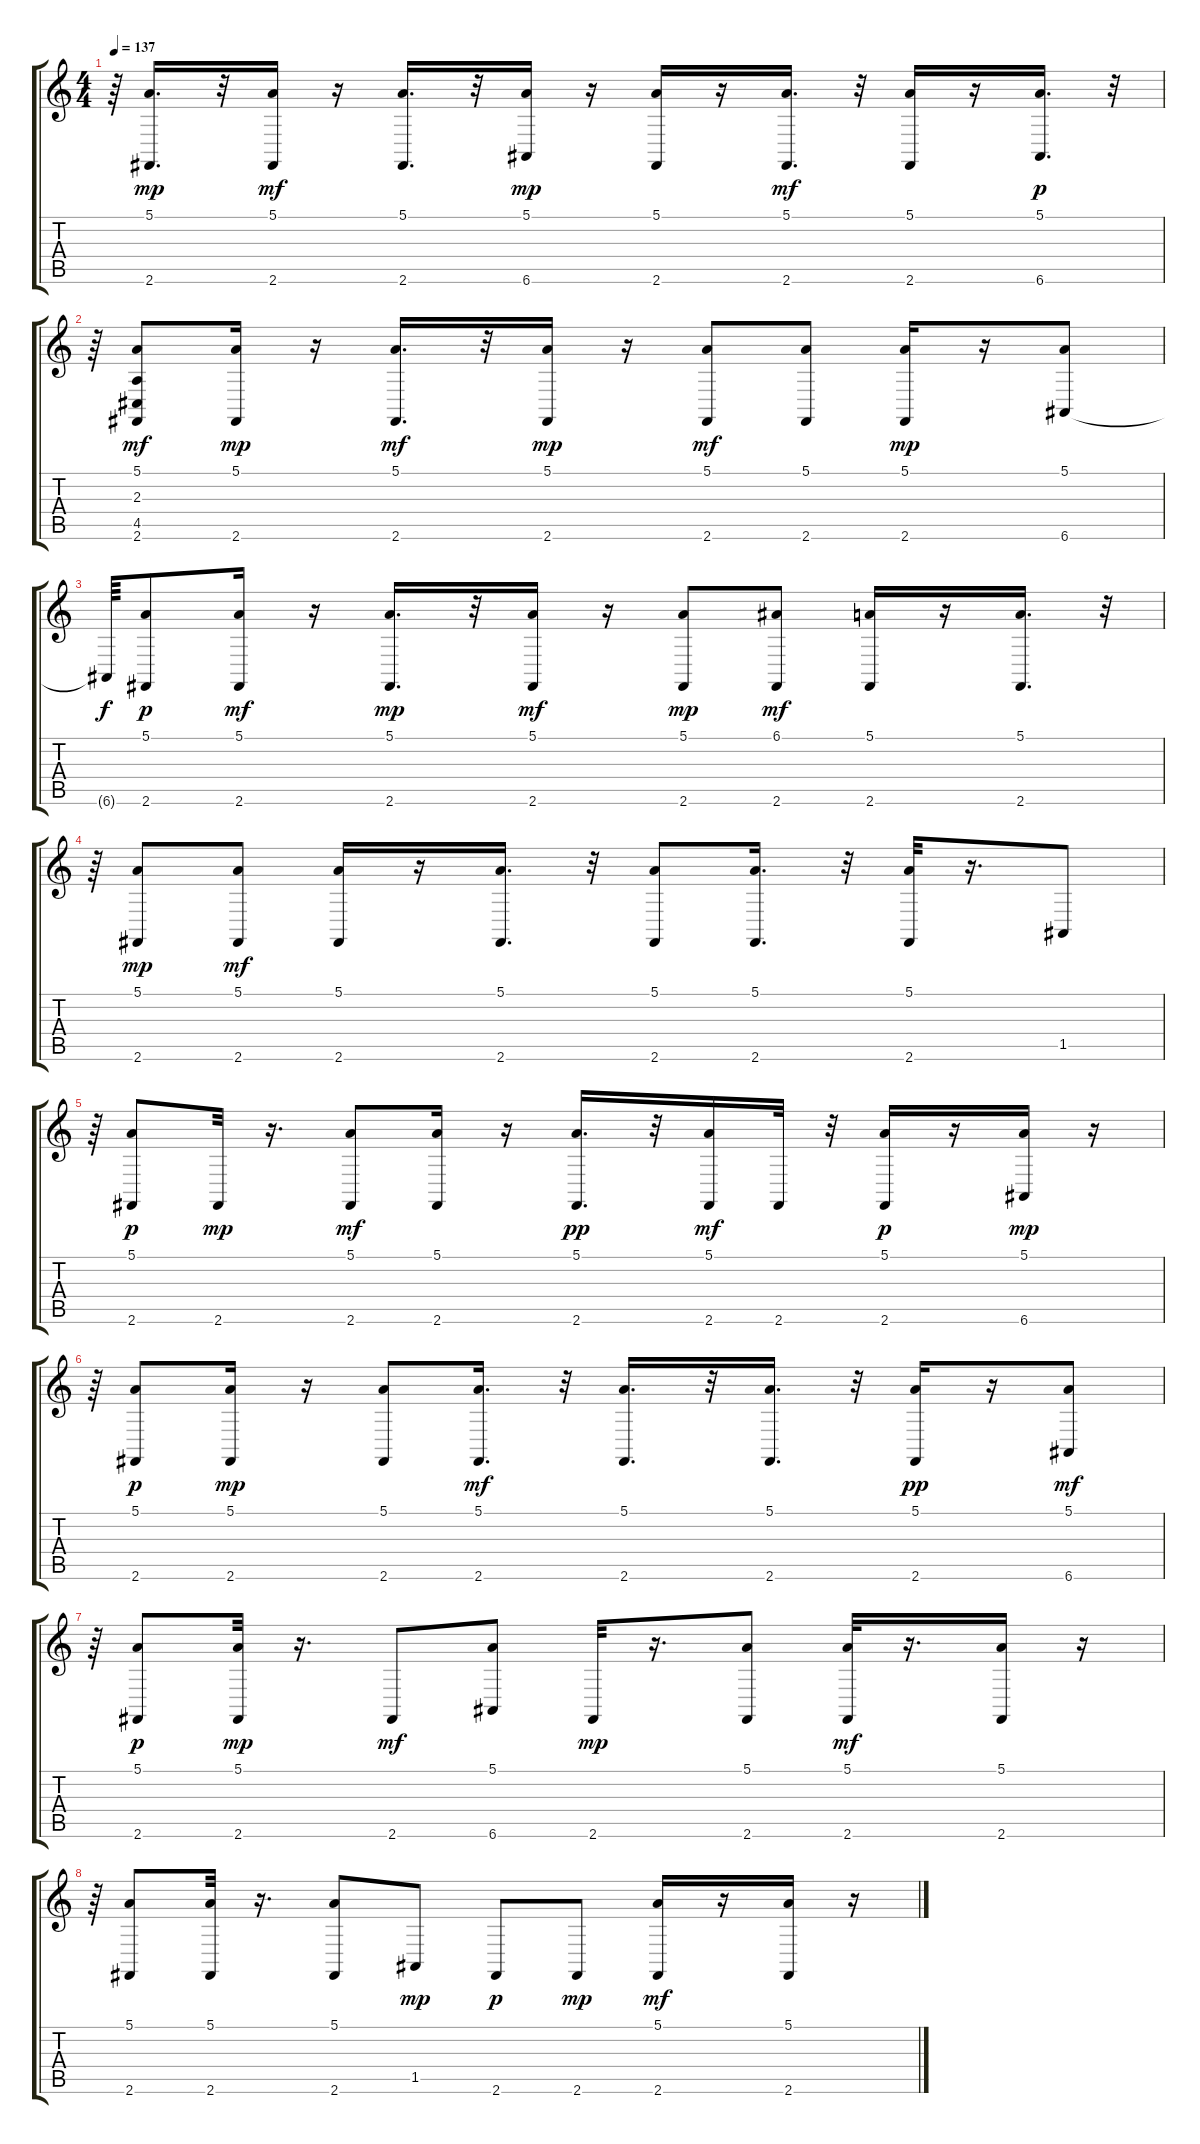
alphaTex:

\track "" {instrument acousticgrandpiano}
\staff {score tabs}
\tuning (E4 B3 G3 D3 A2 E2) {hide}
\ts (4 4)
\tempo 137
\clef g2
\ks c
r.64{dy mp} (5.1 2.6).16{d} r.32 (5.1 2.6).16{dy mf} r.16 (5.1 2.6).16{d} r.32 (5.1 6.6).16{dy mp} r.16 (5.1 2.6).16 r.16 (5.1 2.6).16{d dy mf} r.32 (5.1 2.6).16 r.16 (5.1 6.6).16{d dy p} r.32 |
r.64 (5.1 2.3 4.5 2.6).8{dy mf} (5.1 2.6).16{dy mp} r.16 (5.1 2.6).16{d dy mf} r.32 (5.1 2.6).16{dy mp} r.16 (5.1 2.6).8{dy mf} (5.1 2.6).8 (5.1 2.6).16{dy mp} r.16 (5.1 6.6).8 |
6.6{t}.64{dy f} (5.1 2.6).8{dy p} (5.1 2.6).16{dy mf} r.16 (5.1 2.6).16{d dy mp} r.32 (5.1 2.6).16{dy mf} r.16 (5.1 2.6).8{dy mp} (6.1 2.6).8{dy mf} (5.1 2.6).16 r.16 (5.1 2.6).16{d} r.32 |
r.64 (5.1 2.6).8{dy mp} (5.1 2.6).8{dy mf} (5.1 2.6).16 r.16 (5.1 2.6).16{d} r.32 (5.1 2.6).8 (5.1 2.6).16{d} r.32 (5.1 2.6).32 r.16{d} 1.5.8 |
r.64 (5.1 2.6).8{dy p} 2.6.32{dy mp} r.16{d} (5.1 2.6).8{dy mf} (5.1 2.6).16 r.16 (5.1 2.6).16{d dy pp} r.32 (5.1 2.6).16{dy mf} 2.6.32 r.32 (5.1 2.6).16{dy p} r.16 (5.1 6.6).16{dy mp} r.16 |
r.64 (5.1 2.6).8{dy p} (5.1 2.6).16{dy mp} r.16 (5.1 2.6).8 (5.1 2.6).16{d dy mf} r.32 (5.1 2.6).16{d} r.32 (5.1 2.6).16{d} r.32 (5.1 2.6).16{dy pp} r.16 (5.1 6.6).8{dy mf} |
r.64 (5.1 2.6).8{dy p} (5.1 2.6).32{dy mp} r.16{d} 2.6.8{dy mf} (5.1 6.6).8 2.6.32{dy mp} r.16{d} (5.1 2.6).8 (5.1 2.6).32{dy mf} r.16{d} (5.1 2.6).16 r.16 |
r.64 (5.1 2.6).8 (5.1 2.6).32 r.16{d} (5.1 2.6).8 1.5.8{dy mp} 2.6.8{dy p} 2.6.8{dy mp} (5.1 2.6).16{dy mf} r.16 (5.1 2.6).16 r.16
